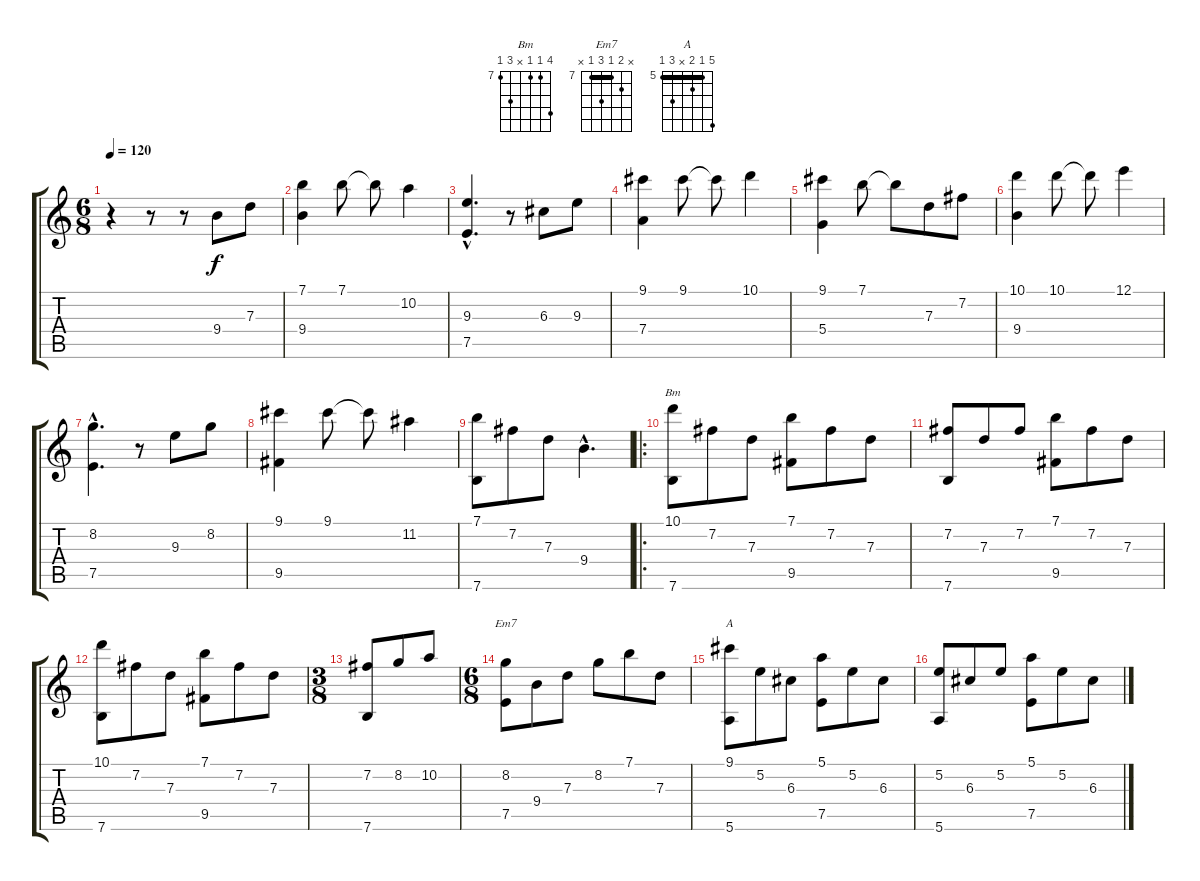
\track "" {instrument acousticguitarnylon}
\staff {score tabs}
\tuning (E4 B3 G3 D3 A2 E2) {hide}
\chord ("Bm" 10 7 7 x 9 7) {firstfret 7}
\chord ("Em7" x 8 7 9 7 x) {firstfret 7 barre 7}
\chord ("A" 9 5 6 x 7 5) {firstfret 5 barre 5}
\ts (6 8)
\tempo 120
\clef g2
\ks c
r.4{dy f instrument acousticguitarnylon} r.8 r.8 9.4.8 7.3.8 |
(7.1 9.4).4 7.1.8 7.1{t}.8 10.2.4 |
(9.3{hac} 7.5{hac}).4{d} r.8 6.3.8 9.3.8 |
(9.1 7.4).4 9.1.8 9.1{t}.8 10.1.4 |
(9.1 5.4).4 7.1.8 7.1{t}.8 7.3.8 7.2.8 |
(10.1 9.4).4 10.1.8 10.1{t}.8 12.1.4 |
(8.2{hac} 7.5{hac}).4{d} r.8 9.3.8 8.2.8 |
(9.1 9.5).4 9.1.8 9.1{t}.8 11.2.4 |
(7.1 7.6).8 7.2.8 7.3.8 9.4{hac}.4{d} |
\ro
(10.1 7.6).8{ch "Bm"} 7.2.8 7.3.8 (7.1 9.5).8 7.2.8 7.3.8 |
(7.2 7.6).8 7.3.8 7.2.8 (7.1 9.5).8 7.2.8 7.3.8 |
(10.1 7.6).8 7.2.8 7.3.8 (7.1 9.5).8 7.2.8 7.3.8 |
\ts (3 8)
(7.2 7.6).8 8.2.8 10.2.8 |
\ts (6 8)
(8.2 7.5).8{ch "Em7"} 9.4.8 7.3.8 8.2.8 7.1.8 7.3.8 |
(9.1 5.6).8{ch "A"} 5.2.8 6.3.8 (5.1 7.5).8 5.2.8 6.3.8 |
(5.2 5.6).8 6.3.8 5.2.8 (5.1 7.5).8 5.2.8 6.3.8
